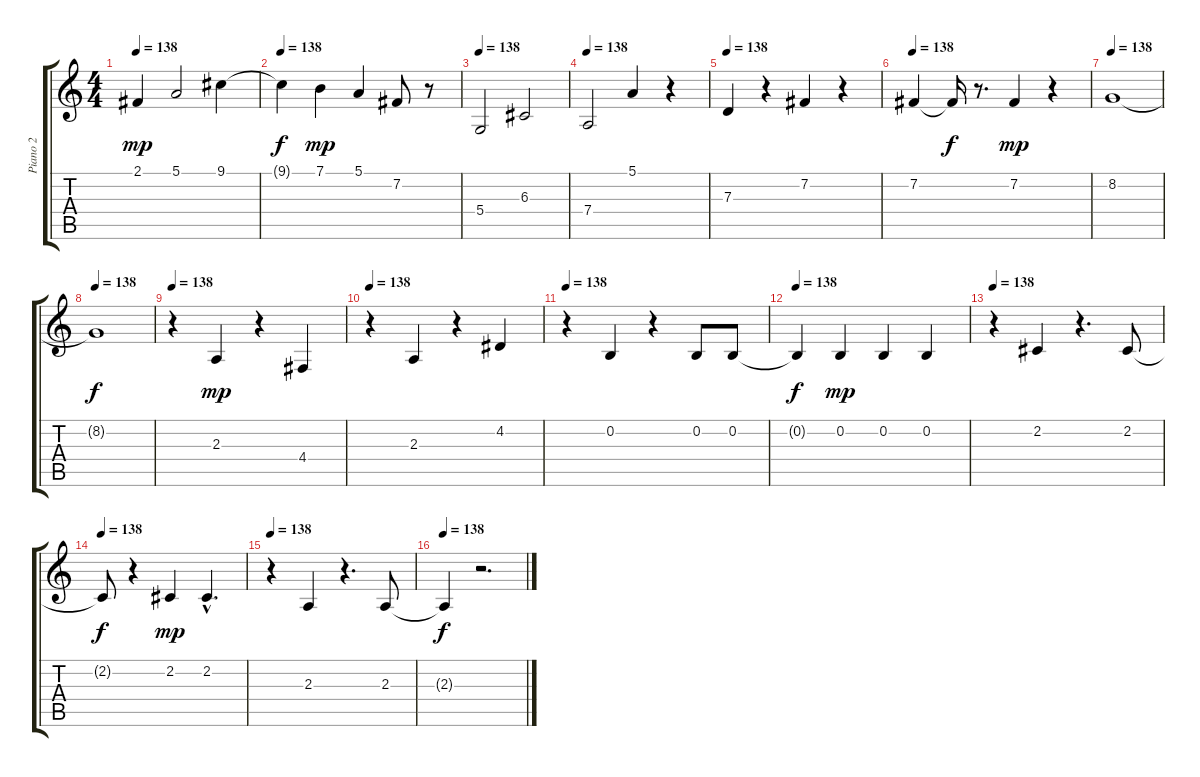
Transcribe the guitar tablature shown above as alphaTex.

\track ("Piano 2" "Piano 2") {instrument brightacousticpiano}
\staff {score tabs}
\tuning (E4 B3 G3 D3 A2 E2) {hide}
\ts (4 4)
\tempo 138
\clef g2
\ks c
2.1.4{dy mp} 5.1.2 9.1.4 |
\tempo 138
9.1{t}.4{dy f} 7.1.4{dy mp} 5.1.4 7.2.8 r.8 |
\tempo 138
5.4.2 6.3.2 |
\tempo 138
7.4.2 5.1.4 r.4 |
\tempo 138
7.3.4 r.4 7.2.4 r.4 |
\tempo 138
7.2.4 7.2{t}.16{dy f} r.8{d} 7.2.4{dy mp} r.4 |
\tempo 138
8.2.1 |
\tempo 138
8.2{t}.1{dy f} |
\tempo 138
r.4 2.3.4{dy mp} r.4 4.4.4 |
\tempo 138
r.4 2.3.4 r.4 4.2.4 |
\tempo 138
r.4 0.2.4 r.4 0.2.8 0.2.8 |
\tempo 138
0.2{t}.4{dy f} 0.2.4{dy mp} 0.2.4 0.2.4 |
\tempo 138
r.4 2.2.4 r.4{d} 2.2.8 |
\tempo 138
2.2{t}.8{dy f} r.4 2.2.4{dy mp} 2.2{hac}.4{d} |
\tempo 138
r.4 2.3.4 r.4{d} 2.3.8 |
\tempo 138
2.3{t}.4{dy f} r.2{d}
